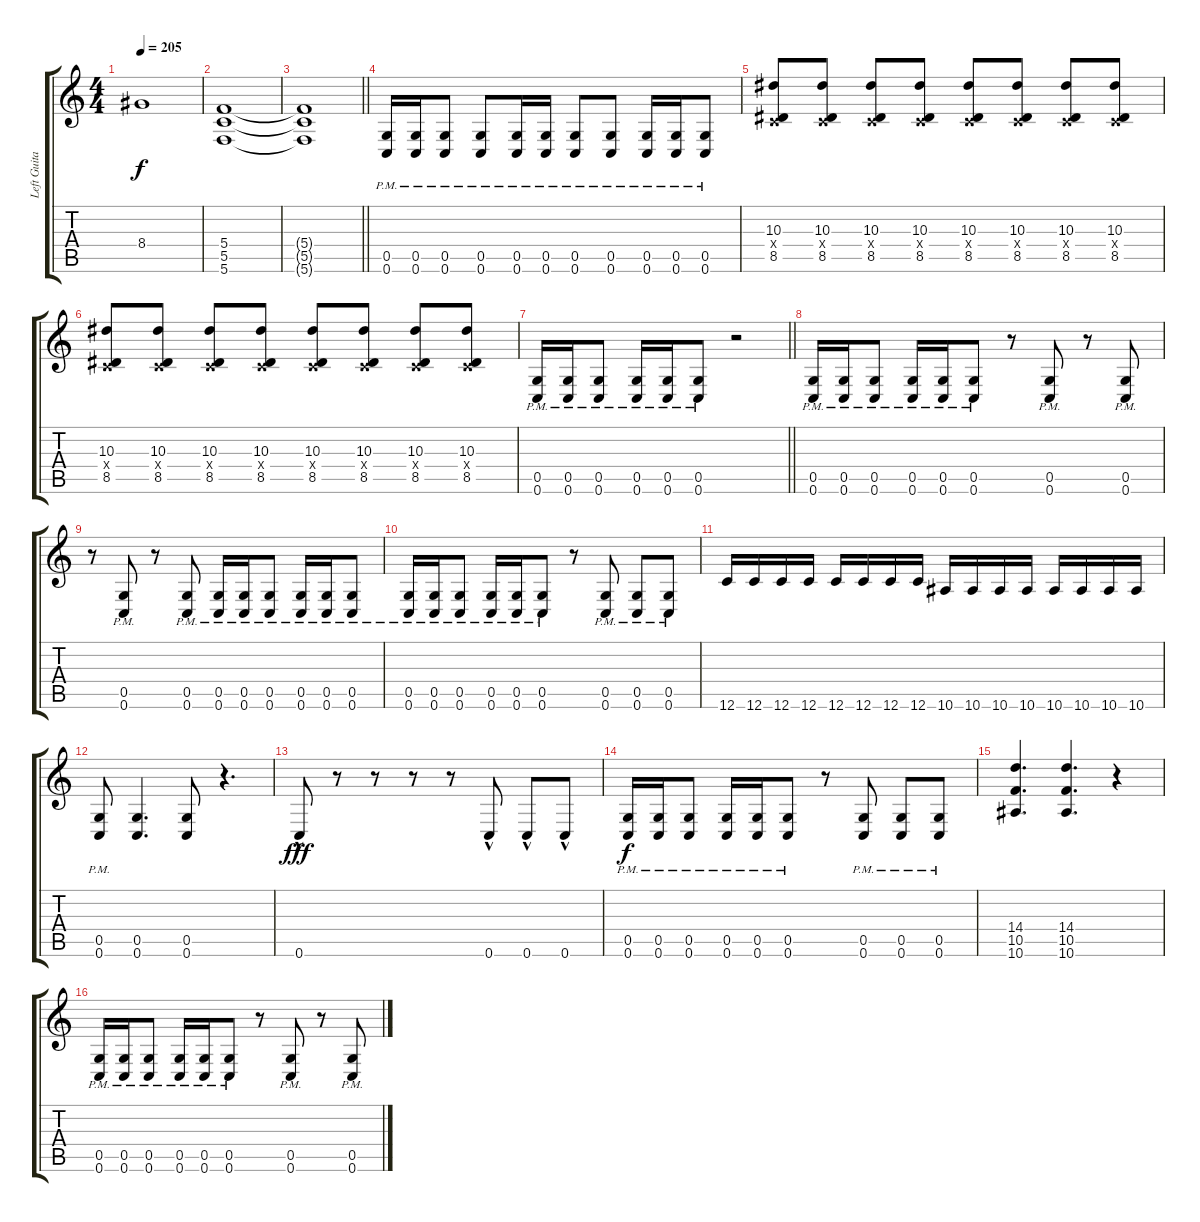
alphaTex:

\track ("Left Guitar" "Left Guita") {instrument distortionguitar}
\staff {score tabs}
\tuning (D4 A3 F3 C3 G2 C2) {hide}
\ts (4 4)
\tempo 205
\clef g2
\ks c
8.4{t}.1{dy f} |
(5.4 5.5 5.6).1 |
\barLineRight lightlight
(5.4{t} 5.5{t} 5.6{t}).1 |
(0.5{pm} 0.6{pm}).16{balance 0} (0.5{pm} 0.6{pm}).16 (0.5{pm} 0.6{pm}).8 (0.5{pm} 0.6{pm}).8 (0.5{pm} 0.6{pm}).16 (0.5{pm} 0.6{pm}).16 (0.5{pm} 0.6{pm}).8 (0.5{pm} 0.6{pm}).8 (0.5{pm} 0.6{pm}).16 (0.5{pm} 0.6{pm}).16 (0.5{pm} 0.6{pm}).8 |
(10.3 0.4{x} 8.5).8 (10.3 0.4{x} 8.5).8 (10.3 0.4{x} 8.5).8 (10.3 0.4{x} 8.5).8 (10.3 0.4{x} 8.5).8 (10.3 0.4{x} 8.5).8 (10.3 0.4{x} 8.5).8 (10.3 0.4{x} 8.5).8 |
(10.3 0.4{x} 8.5).8 (10.3 0.4{x} 8.5).8 (10.3 0.4{x} 8.5).8 (10.3 0.4{x} 8.5).8 (10.3 0.4{x} 8.5).8 (10.3 0.4{x} 8.5).8 (10.3 0.4{x} 8.5).8 (10.3 0.4{x} 8.5).8 |
\barLineRight lightlight
(0.5{pm} 0.6{pm}).16 (0.5{pm} 0.6{pm}).16 (0.5{pm} 0.6{pm}).8 (0.5{pm} 0.6{pm}).16 (0.5{pm} 0.6{pm}).16 (0.5{pm} 0.6{pm}).8 r.2 |
(0.5{pm} 0.6{pm}).16 (0.5{pm} 0.6{pm}).16 (0.5{pm} 0.6{pm}).8 (0.5{pm} 0.6{pm}).16 (0.5{pm} 0.6{pm}).16 (0.5{pm} 0.6{pm}).8 r.8 (0.5{pm} 0.6{pm}).8 r.8 (0.5{pm} 0.6{pm}).8 |
r.8 (0.5{pm} 0.6{pm}).8 r.8 (0.5{pm} 0.6{pm}).8 (0.5{pm} 0.6{pm}).16 (0.5{pm} 0.6{pm}).16 (0.5{pm} 0.6{pm}).8 (0.5{pm} 0.6{pm}).16 (0.5{pm} 0.6{pm}).16 (0.5{pm} 0.6{pm}).8 |
(0.5{pm} 0.6{pm}).16 (0.5{pm} 0.6{pm}).16 (0.5{pm} 0.6{pm}).8 (0.5{pm} 0.6{pm}).16 (0.5{pm} 0.6{pm}).16 (0.5{pm} 0.6{pm}).8 r.8 (0.5{pm} 0.6{pm}).8 (0.5{pm} 0.6{pm}).8 (0.5{pm} 0.6{pm}).8 |
12.6.16 12.6.16 12.6.16 12.6.16 12.6.16 12.6.16 12.6.16 12.6.16 10.6.16 10.6.16 10.6.16 10.6.16 10.6.16 10.6.16 10.6.16 10.6.16 |
(0.5{pm} 0.6{pm}).8 (0.5 0.6).4{d} (0.5 0.6).8 r.4{d} |
0.6{hac}.8{dy fff} r.8 r.8 r.8 r.8 0.6{hac}.8 0.6{hac}.8 0.6{hac}.8 |
(0.5{pm} 0.6{pm}).16{dy f} (0.5{pm} 0.6{pm}).16 (0.5{pm} 0.6{pm}).8 (0.5{pm} 0.6{pm}).16 (0.5{pm} 0.6{pm}).16 (0.5{pm} 0.6{pm}).8 r.8 (0.5{pm} 0.6{pm}).8 (0.5{pm} 0.6{pm}).8 (0.5{pm} 0.6{pm}).8 |
(14.4 10.5 10.6).4{d} (14.4 10.5 10.6).4{d} r.4 |
(0.5{pm} 0.6{pm}).16 (0.5{pm} 0.6{pm}).16 (0.5{pm} 0.6{pm}).8 (0.5{pm} 0.6{pm}).16 (0.5{pm} 0.6{pm}).16 (0.5{pm} 0.6{pm}).8 r.8 (0.5{pm} 0.6{pm}).8 r.8 (0.5{pm} 0.6{pm}).8
